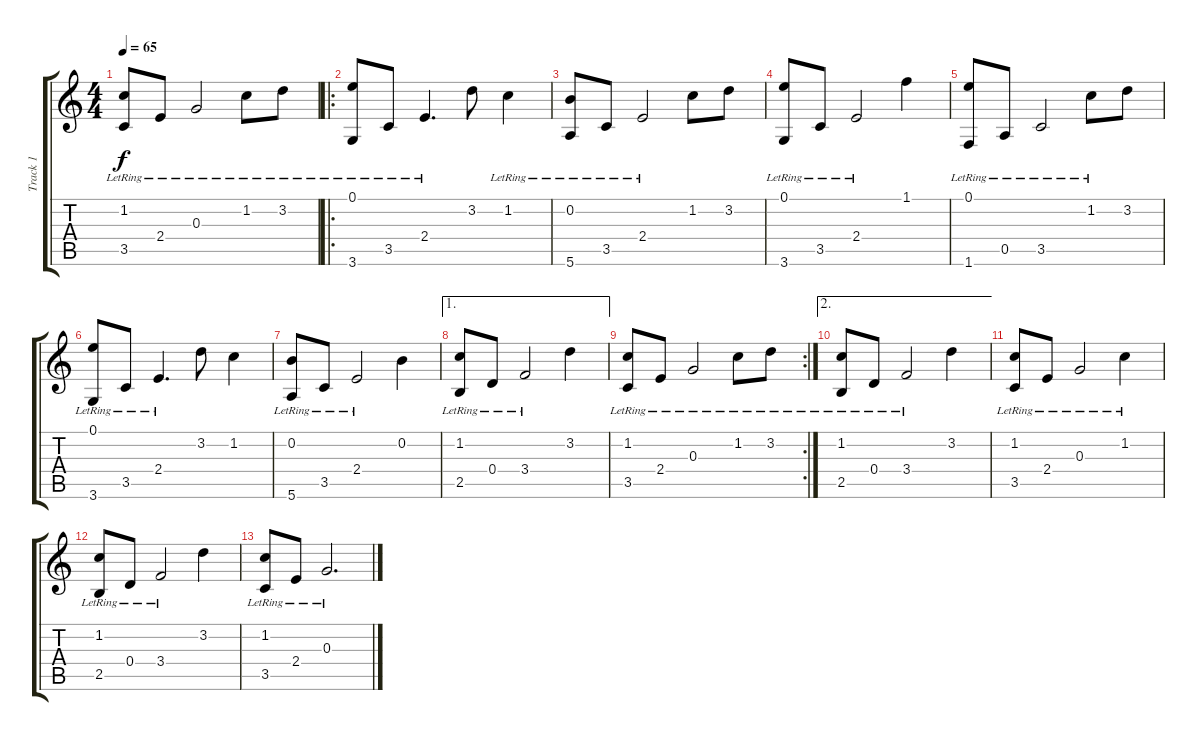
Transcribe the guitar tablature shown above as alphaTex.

\track ("Track 1" "Track 1") {instrument acousticguitarnylon}
\staff {score tabs}
\tuning (E4 B3 G3 D3 A2 E2) {hide}
\ts (4 4)
\tempo 65
\clef g2
\ks c
(1.2{lr} 3.5{lr}).8{dy f} 2.4{lr}.8 0.3{lr}.2 1.2{lr}.8 3.2{lr}.8 |
\ro
(0.1{lr} 3.6{lr}).8 3.5{lr}.8 2.4{lr}.4{d} 3.2.8 1.2{lr}.4 |
(0.2{lr} 5.6{lr}).8 3.5{lr}.8 2.4{lr}.2 1.2.8 3.2.8 |
(0.1{lr} 3.6{lr}).8 3.5{lr}.8 2.4{lr}.2 1.1.4 |
(0.1{lr} 1.6{lr}).8 0.5{lr}.8 3.5{lr}.2 1.2{lr}.8 3.2.8 |
(0.1{lr} 3.6{lr}).8 3.5{lr}.8 2.4{lr}.4{d} 3.2.8 1.2.4 |
(0.2{lr} 5.6{lr}).8 3.5{lr}.8 2.4{lr}.2 0.2.4 |
\ae 1
(1.2{lr} 2.5{lr}).8 0.4{lr}.8 3.4{lr}.2 3.2.4 |
\rc 2
(1.2{lr} 3.5{lr}).8 2.4{lr}.8 0.3{lr}.2 1.2{lr}.8 3.2{lr}.8 |
\ae 2
(1.2{lr} 2.5{lr}).8 0.4{lr}.8 3.4{lr}.2 3.2.4 |
(1.2{lr} 3.5{lr}).8 2.4{lr}.8 0.3{lr}.2 1.2{lr}.4 |
(1.2{lr} 2.5{lr}).8 0.4{lr}.8 3.4{lr}.2 3.2.4 |
(1.2{lr} 3.5{lr}).8 2.4{lr}.8 0.3{lr}.2{d}
